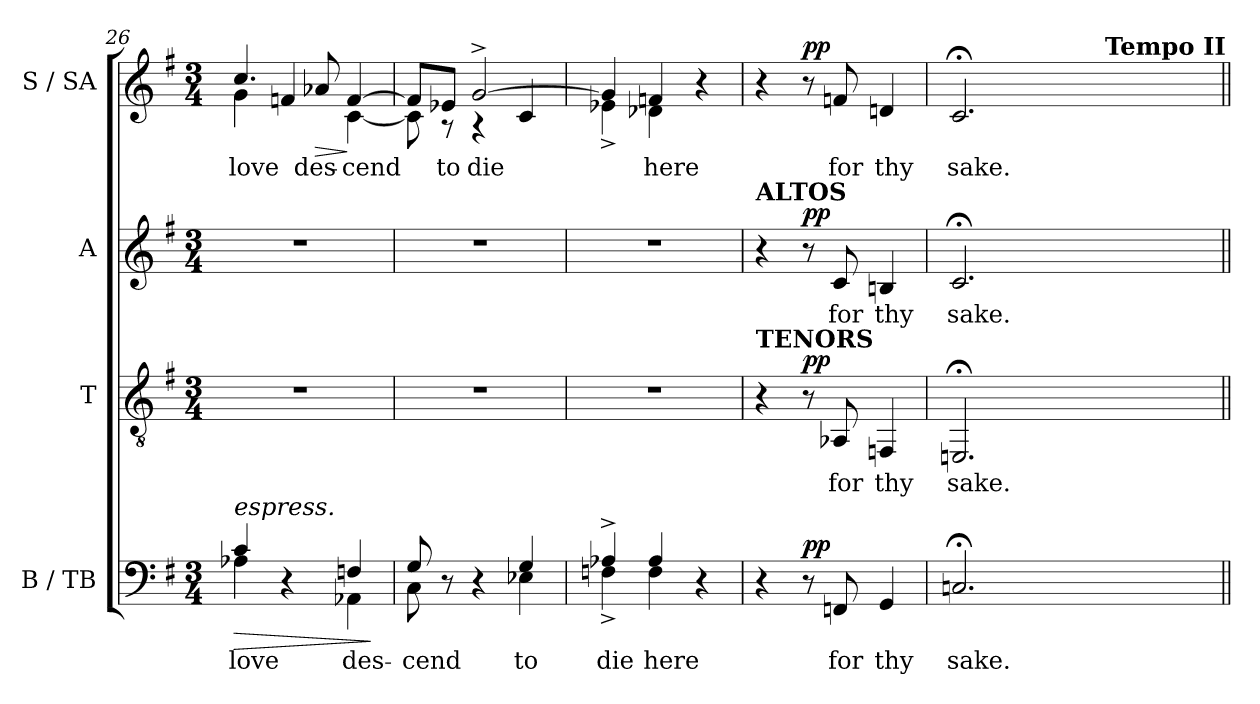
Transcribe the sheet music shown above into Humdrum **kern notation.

**kern	**text	**dynam	**kern	**text	**dynam	**kern	**text	**dynam	**kern	**text	**dynam
*part4	*part4	*part4	*part3	*part3	*part3	*part2	*part2	*part2	*part1	*part1	*part1
*staff4	*staff4	*staff4	*staff3	*staff3	*staff3	*staff2	*staff2	*staff2	*staff1	*staff1	*staff1
*I"B / TB	*	*	*I"T	*	*	*I"A	*	*	*I"S / SA	*	*
*I'B / TB	*	*	*I'T	*	*	*I'A	*	*	*I'S / SA	*	*
*clefF4	*	*	*clefGv2	*	*	*clefG2	*	*	*clefG2	*	*
*k[f#]	*	*	*k[f#]	*	*	*k[f#]	*	*	*k[f#]	*	*
*G:	*	*	*G:	*	*	*G:	*	*	*G:	*	*
*M3/4	*	*	*M3/4	*	*	*M3/4	*	*	*M3/4	*	*
=26	=26	=26	=26	=26	=26	=26	=26	=26	=26	=26	=26
!	!LO:LY:b:color=#000000	!LO:HP:b	!LO:N:vis=1	!	!	!LO:N:vis=1	!	!	!	!	!
*^	*	*	*	*	*	*	*	*	*	*	*
!	!	!	!	!	!	!	!	!	!	!LO:TX:a:i:t=espress.	!	!
!LO:TX:a:i:t=espress.	!	!	!	!	!	!	!	!	!	!	!	!
!	!	!	!	!	!	!	!	!	!	!	!LO:LY:b:color=#000000	!
*	*	*	*	*	*	*	*	*	*	*^	*	*
4ci/	4A-Xi\	love	>	2.r	.	.	2.r	.	.	4.cci/	4gi\	love	.
4r	4ryy	.	.	.	.	.	.	.	.	.	4fni/	.	.
!	!	!	!	!	!	!	!	!	!	!	!	!LO:LY:b:color=#000000	!LO:HP:b
.	.	.	.	.	.	.	.	.	.	8a-Xi/	.	des-	>
!	!	!LO:LY:b:color=#000000	!	!	!	!	!	!	!	!	!	!	!
!	!	!	!	!	!	!	!	!	!	!	!	!LO:LY:b:color=#000000	!
4Fni/	4AA-Xi\	des-	.	.	.	.	.	.	.	[4fi/	[4ci\	-cend	]
*v	*v	*	*	*	*	*	*	*	*	*v	*v	*	*
.	.	]	.	.	.	.	.	.	.	.	.
=27	=27	=27	=27	=27	=27	=27	=27	=27	=27	=27	=27
!	!LO:LY:b:color=#000000	!	!LO:N:vis=1	!	!	!LO:N:vis=1	!	!	!	!	!
*^	*	*	*	*	*	*	*	*	*^	*	*
8Gi/	8Ci\	-cend	.	2.r	.	.	2.r	.	.	8fi/L]	8ci\]	.	.
!	!	!	!	!	!	!	!	!	!	!	!	!LO:LY:a:color=#000000	!
8r	4.ryy	.	.	.	.	.	.	.	.	8e-Xi/J	8r	to	.
!	!	!	!	!	!	!	!	!	!	!	!	!LO:LY:a:color=#000000	!
4r	.	.	.	.	.	.	.	.	.	[2g^i/	4r	die	.
!	!	!LO:LY:a:color=#000000	!	!	!	!	!	!	!	!	!	!	!
4Gi/	4E-Xi\	to	.	.	.	.	.	.	.	.	4ci/	.	.
=28	=28	=28	=28	=28	=28	=28	=28	=28	=28	=28	=28	=28	=28
!	!	!LO:LY:a:color=#000000	!	!LO:N:vis=1	!	!	!LO:N:vis=1	!	!	!	!	!	!
4A-X^i/	4Fn^i\	die	.	2.r	.	.	2.r	.	.	4gi/]	4e-X^i\	.	.
!	!	!LO:LY:a:color=#000000	!	!	!	!	!	!	!	!	!	!	!
!	!	!	!	!	!	!	!	!	!	!	!	!LO:LY:a:color=#000000	!
4A-i/	4Fi\	here	.	.	.	.	.	.	.	4fni/	4d-Xi\	here	.
4r	4ryy	.	.	.	.	.	.	.	.	4r	4ryy	.	.
!!LO:PB:g=z
=29	=29	=29	=29	=29	=29	=29	=29	=29	=29	=29	=29	=29	=29
!	!	!	!	!	!	!	!	!	!	!LO:TX:a:B:t=SOPRANOS	!	!	!
!	!	!	!	!	!	!	!LO:TX:a:B:t=ALTOS	!	!	!	!	!	!
!	!	!	!	!LO:TX:a:B:t=TENORS	!	!	!	!	!	!	!	!	!
!LO:TX:a:B:t=BASSES	!	!	!	!	!	!	!	!	!	!	!	!	!
*v	*v	*	*	*	*	*	*	*	*	*v	*v	*	*
4r	.	.	4r	.	.	4r	.	.	4r	.	.
8r	.	pp	8r	.	pp	8r	.	pp	8r	.	pp
!	!LO:LY:b:color=#000000	!	!	!	!	!	!	!	!	!	!
!	!	!	!	!LO:LY:b:color=#000000	!	!	!	!	!	!	!
!	!	!	!	!	!	!	!LO:LY:b:color=#000000	!	!	!	!
!	!	!	!	!	!	!	!	!	!	!LO:LY:b:color=#000000	!
8FFni/	for	.	8AA-Xi/	for	.	8ci/	for	.	8fni/	for	.
!	!LO:LY:b:color=#000000	!	!	!	!	!	!	!	!	!	!
!	!	!	!	!LO:LY:b:color=#000000	!	!	!	!	!	!	!
!	!	!	!	!	!	!	!LO:LY:b:color=#000000	!	!	!	!
!	!	!	!	!	!	!	!	!	!	!LO:LY:b:color=#000000	!
4GGi/	thy	.	4FFni/	thy	.	4Bni/	thy	.	4dni/	thy	.
=30	=30	=30	=30	=30	=30	=30	=30	=30	=30	=30	=30
!	!LO:LY:b:color=#000000	!	!	!	!	!	!	!	!	!	!
!	!	!	!	!LO:LY:b:color=#000000	!	!	!	!	!	!	!
!	!	!	!	!	!	!	!LO:LY:b:color=#000000	!	!	!	!
!	!	!	!	!	!	!	!	!	!	!LO:LY:b:color=#000000	!
*	*	*	*	*	*	*	*	*	*^	*	*
2.Cn;i/	sake.	.	2.EEn;i/	sake.	.	2.c;i/	sake.	.	2.c;i/	2ryy	sake.	.
.	.	.	.	.	.	.	.	.	.	8ryy	.	.
.	.	.	.	.	.	.	.	.	.	16ryy	.	.
.	.	.	.	.	.	.	.	.	.	32ryy	.	.
.	.	.	.	.	.	.	.	.	.	64ryy	.	.
.	.	.	.	.	.	.	.	.	.	128...ryy	.	.
*	*	*	*	*	*	*	*	*	*MM70	*	*	*
!	!	!	!	!	!	!	!	!	!	!LO:TX:a:B:t=Tempo II	!	!
.	.	.	.	.	.	.	.	.	.	1024ryy	.	.
*	*	*	*	*	*	*	*	*	*v	*v	*	*
=||	=||	=||	=||	=||	=||	=||	=||	=||	=||	=||	=||
*-	*-	*-	*-	*-	*-	*-	*-	*-	*-	*-	*-
